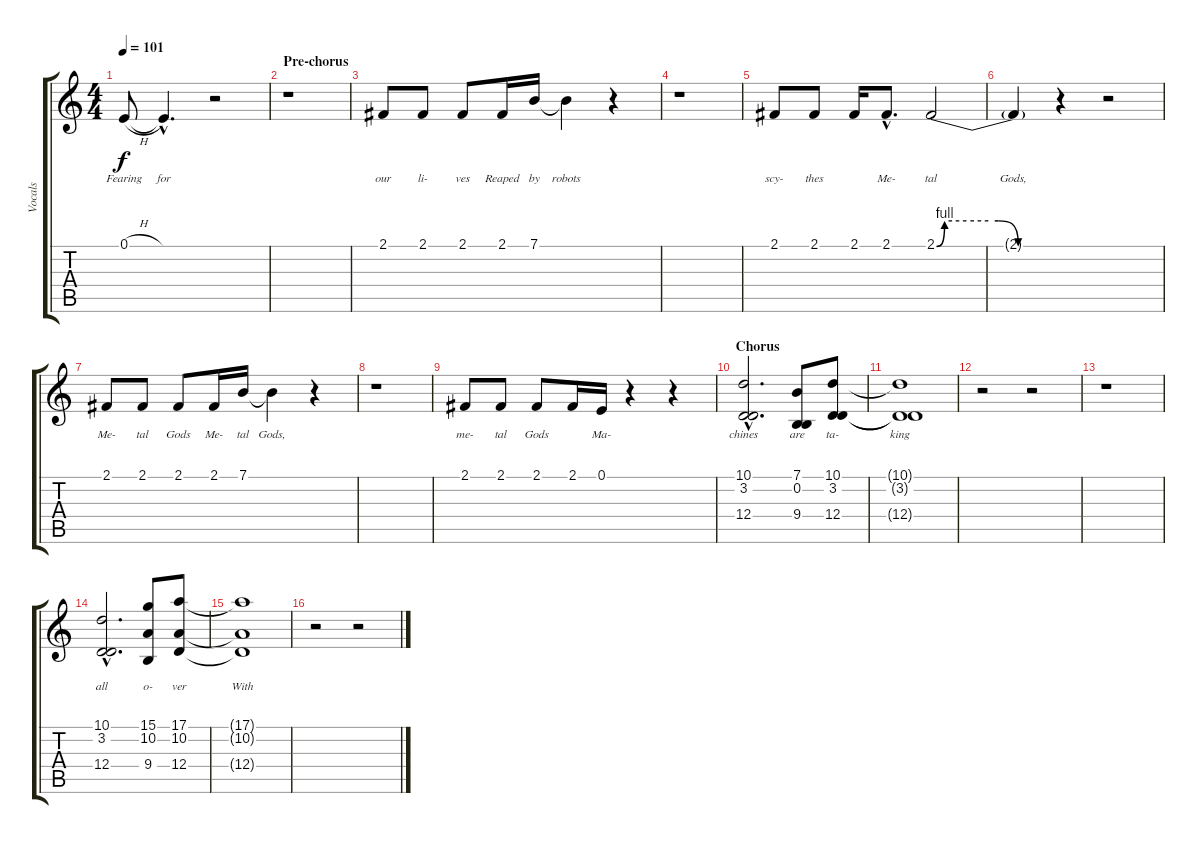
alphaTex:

\track ("Vocals" "Vocals") {instrument choiraahs}
\staff {score tabs}
\tuning (E4 B3 G3 D3 A2 E2) {hide}
\ts (4 4)
\tempo 101
\clef g2
\ks c
0.1{h}.8{lyrics (0 "Fearing") lyrics (1 "") lyrics (2 "") lyrics (3 "") lyrics (4 "") dy f} 0.1{hac t}.4{d lyrics (0 "for") lyrics (1 "") lyrics (2 "") lyrics (3 "") lyrics (4 "")} r.2 |
\section ("" "Pre-chorus")
r.1 |
2.1.8{lyrics (0 "our") lyrics (1 "") lyrics (2 "") lyrics (3 "") lyrics (4 "")} 2.1.8{lyrics (0 "li-") lyrics (1 "") lyrics (2 "") lyrics (3 "") lyrics (4 "")} 2.1.8{lyrics (0 "ves") lyrics (1 "") lyrics (2 "") lyrics (3 "") lyrics (4 "")} 2.1.16{lyrics (0 "Reaped") lyrics (1 "") lyrics (2 "") lyrics (3 "") lyrics (4 "")} 7.1.16{lyrics (0 "by") lyrics (1 "") lyrics (2 "") lyrics (3 "") lyrics (4 "")} 7.1{t}.4{lyrics (0 "robots") lyrics (1 "") lyrics (2 "") lyrics (3 "") lyrics (4 "")} r.4 |
r.1 |
2.1.8{lyrics (0 "scy-") lyrics (1 "") lyrics (2 "") lyrics (3 "") lyrics (4 "")} 2.1.8{lyrics (0 "thes") lyrics (1 "") lyrics (2 "") lyrics (3 "") lyrics (4 "")} 2.1.16{lyrics (0 "") lyrics (1 "") lyrics (2 "") lyrics (3 "") lyrics (4 "")} 2.1{hac}.8{d lyrics (0 "Me-") lyrics (1 "") lyrics (2 "") lyrics (3 "") lyrics (4 "")} 2.1{be (custom 0 0 4 4 15 4 26 4 31 4 41 0 60 0)}.2{lyrics (0 "tal") lyrics (1 "") lyrics (2 "") lyrics (3 "") lyrics (4 "")} |
2.1{t}.4{lyrics (0 "Gods,") lyrics (1 "") lyrics (2 "") lyrics (3 "") lyrics (4 "")} r.4 r.2 |
2.1.8{lyrics (0 "Me-") lyrics (1 "") lyrics (2 "") lyrics (3 "") lyrics (4 "")} 2.1.8{lyrics (0 "tal") lyrics (1 "") lyrics (2 "") lyrics (3 "") lyrics (4 "")} 2.1.8{lyrics (0 "Gods") lyrics (1 "") lyrics (2 "") lyrics (3 "") lyrics (4 "")} 2.1.16{lyrics (0 "Me-") lyrics (1 "") lyrics (2 "") lyrics (3 "") lyrics (4 "")} 7.1.16{lyrics (0 "tal") lyrics (1 "") lyrics (2 "") lyrics (3 "") lyrics (4 "")} 7.1{t}.4{lyrics (0 "Gods,") lyrics (1 "") lyrics (2 "") lyrics (3 "") lyrics (4 "")} r.4 |
r.1 |
2.1.8{lyrics (0 "me-") lyrics (1 "") lyrics (2 "") lyrics (3 "") lyrics (4 "")} 2.1.8{lyrics (0 "tal") lyrics (1 "") lyrics (2 "") lyrics (3 "") lyrics (4 "")} 2.1.8{lyrics (0 "Gods") lyrics (1 "") lyrics (2 "") lyrics (3 "") lyrics (4 "")} 2.1.16{lyrics (0 "") lyrics (1 "") lyrics (2 "") lyrics (3 "") lyrics (4 "")} 0.1.16{lyrics (0 "Ma-") lyrics (1 "") lyrics (2 "") lyrics (3 "") lyrics (4 "")} r.4 r.4 |
\section ("" "Chorus")
(10.1{hac} 3.2{hac} 12.4{hac}).2{d lyrics (0 "chines") lyrics (1 "") lyrics (2 "") lyrics (3 "") lyrics (4 "")} (7.1 0.2 9.4).8{lyrics (0 "are") lyrics (1 "") lyrics (2 "") lyrics (3 "") lyrics (4 "")} (10.1 3.2 12.4).8{lyrics (0 "ta-") lyrics (1 "") lyrics (2 "") lyrics (3 "") lyrics (4 "")} |
(10.1{t} 3.2{t} 12.4{t}).1{lyrics (0 "king") lyrics (1 "") lyrics (2 "") lyrics (3 "") lyrics (4 "")} |
r.2 r.2 |
r.1 |
(10.1{hac} 3.2{hac} 12.4{hac}).2{d lyrics (0 "all") lyrics (1 "") lyrics (2 "") lyrics (3 "") lyrics (4 "")} (15.1 10.2 9.4).8{lyrics (0 "o-") lyrics (1 "") lyrics (2 "") lyrics (3 "") lyrics (4 "")} (17.1 10.2 12.4).8{lyrics (0 "ver") lyrics (1 "") lyrics (2 "") lyrics (3 "") lyrics (4 "")} |
(17.1{t} 10.2{t} 12.4{t}).1{lyrics (0 "With") lyrics (1 "") lyrics (2 "") lyrics (3 "") lyrics (4 "")} |
r.2 r.2
